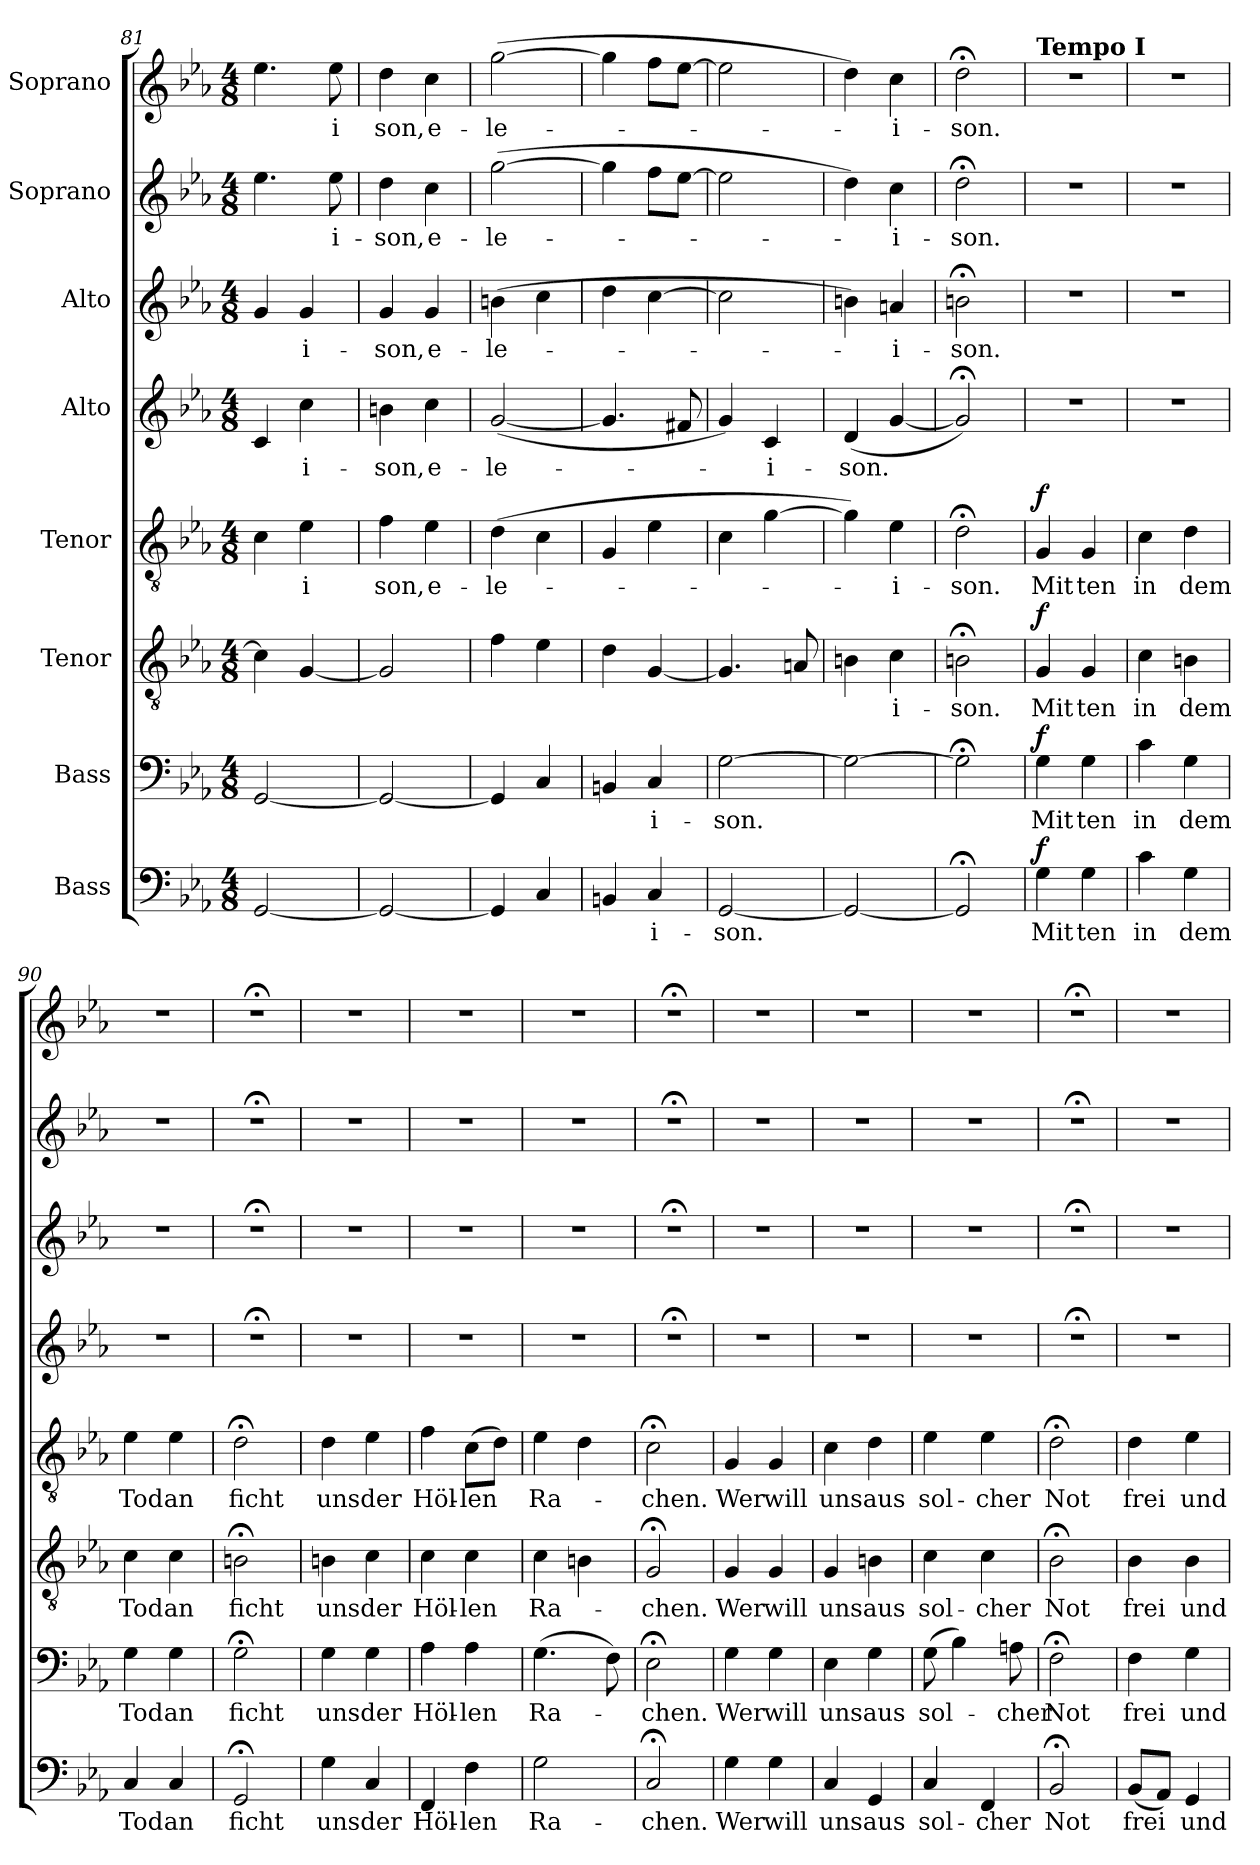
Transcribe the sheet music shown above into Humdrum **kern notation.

**kern	**text	**dynam	**kern	**text	**dynam	**kern	**text	**dynam	**kern	**text	**dynam	**kern	**text	**kern	**text	**kern	**text	**kern	**text
*part8	*part8	*part8	*part7	*part7	*part7	*part6	*part6	*part6	*part5	*part5	*part5	*part4	*part4	*part3	*part3	*part2	*part2	*part1	*part1
*staff8	*staff8	*staff8	*staff7	*staff7	*staff7	*staff6	*staff6	*staff6	*staff5	*staff5	*staff5	*staff4	*staff4	*staff3	*staff3	*staff2	*staff2	*staff1	*staff1
*I"Bass	*	*	*I"Bass	*	*	*I"Tenor	*	*	*I"Tenor	*	*	*I"Alto	*	*I"Alto	*	*I"Soprano	*	*I"Soprano	*
*clefF4	*	*	*clefF4	*	*	*clefGv2	*	*	*clefGv2	*	*	*clefG2	*	*clefG2	*	*clefG2	*	*clefG2	*
*k[b-e-a-]	*	*	*k[b-e-a-]	*	*	*k[b-e-a-]	*	*	*k[b-e-a-]	*	*	*k[b-e-a-]	*	*k[b-e-a-]	*	*k[b-e-a-]	*	*k[b-e-a-]	*
*E-:	*	*	*E-:	*	*	*E-:	*	*	*E-:	*	*	*E-:	*	*E-:	*	*E-:	*	*E-:	*
*M4/8	*	*	*M4/8	*	*	*M4/8	*	*	*M4/8	*	*	*M4/8	*	*M4/8	*	*M4/8	*	*M4/8	*
=81	=81	=81	=81	=81	=81	=81	=81	=81	=81	=81	=81	=81	=81	=81	=81	=81	=81	=81	=81
[2GG/	.	.	[2GG/	.	.	4c\]	.	.	4c\	.	.	4c/	.	4g/	.	4.ee-\	.	4.ee-\	.
!	!	!	!	!	!	!	!	!	!	!LO:LY:b	!	!	!LO:LY:b	!	!LO:LY:b	!	!	!	!
.	.	.	.	.	.	[4G/	.	.	4e-\	-i	.	4cc\	-i-	4g/	-i-	.	.	.	.
!	!	!	!	!	!	!	!	!	!	!	!	!	!	!	!	!	!LO:LY:b	!	!LO:LY:b
.	.	.	.	.	.	.	.	.	.	.	.	.	.	.	.	8ee-\	-i-	8ee-\	-i
=82	=82	=82	=82	=82	=82	=82	=82	=82	=82	=82	=82	=82	=82	=82	=82	=82	=82	=82	=82
!	!	!	!	!	!	!	!	!	!	!LO:LY:b	!	!	!LO:LY:b	!	!LO:LY:b	!	!LO:LY:b	!	!LO:LY:b
2GG/_	.	.	2GG/_	.	.	2G/]	.	.	4f\	son,	.	4bn\	-son,	4g/	-son,	4dd\	-son,	4dd\	son,
!	!	!	!	!	!	!	!	!	!	!LO:LY:b	!	!	!LO:LY:b	!	!LO:LY:b	!	!LO:LY:b	!	!LO:LY:b
.	.	.	.	.	.	.	.	.	4e-\	e-	.	4cc\	e-	4g/	e-	4cc\	e-	4cc\	e-
=83	=83	=83	=83	=83	=83	=83	=83	=83	=83	=83	=83	=83	=83	=83	=83	=83	=83	=83	=83
!	!	!	!	!	!	!	!	!	!	!LO:LY:b	!	!	!LO:LY:b	!	!LO:LY:b	!	!LO:LY:b	!	!LO:LY:b
4GG/]	.	.	4GG/]	.	.	4f\	.	.	(>4d\	-le-	.	(<[2g/	-le-	(>4bn\	-le-	(>[2gg\	-le-	(>[2gg\	-le-
4C/	.	.	4C/	.	.	4e-\	.	.	4c\	.	.	.	.	4cc\	.	.	.	.	.
=84	=84	=84	=84	=84	=84	=84	=84	=84	=84	=84	=84	=84	=84	=84	=84	=84	=84	=84	=84
4BBn/	.	.	4BBn/	.	.	4d\	.	.	4G/	.	.	4.g/]	.	4dd\	.	4gg\]	.	4gg\]	.
!	!LO:LY:b	!	!	!LO:LY:b	!	!	!	!	!	!	!	!	!	!	!	!	!	!	!
4C/	-i-	.	4C/	-i-	.	[4G/	.	.	4e-\	.	.	.	.	[4cc\	.	8ff\L	.	8ff\L	.
.	.	.	.	.	.	.	.	.	.	.	.	8f#X/	.	.	.	[8ee-\J	.	[8ee-\J	.
=85	=85	=85	=85	=85	=85	=85	=85	=85	=85	=85	=85	=85	=85	=85	=85	=85	=85	=85	=85
!	!LO:LY:b	!	!	!LO:LY:b	!	!	!	!	!	!	!	!	!	!	!	!	!	!	!
[2GG/	-son.	.	[2G\	-son.	.	4.G/]	.	.	4c\	.	.	4g/)	.	2cc\]	.	2ee-\]	.	2ee-\]	.
!	!	!	!	!	!	!	!	!	!	!	!	!	!LO:LY:b	!	!	!	!	!	!
.	.	.	.	.	.	.	.	.	[4g\	.	.	4c/	-i-	.	.	.	.	.	.
.	.	.	.	.	.	8An/	.	.	.	.	.	.	.	.	.	.	.	.	.
=86	=86	=86	=86	=86	=86	=86	=86	=86	=86	=86	=86	=86	=86	=86	=86	=86	=86	=86	=86
!	!	!	!	!	!	!	!	!	!	!	!	!	!LO:LY:b	!	!	!	!	!	!
2GG/_	.	.	2G\_	.	.	4Bn\	.	.	4g\])	.	.	(<4d/	-son.	4bn\)	.	4dd\)	.	4dd\)	.
!	!	!	!	!	!	!	!LO:LY:b	!	!	!LO:LY:b	!	!	!	!	!LO:LY:b	!	!LO:LY:b	!	!LO:LY:b
.	.	.	.	.	.	4c\	-i-	.	4e-\	-i-	.	[4g/	.	4an/	-i-	4cc\	-i-	4cc\	-i-
=87	=87	=87	=87	=87	=87	=87	=87	=87	=87	=87	=87	=87	=87	=87	=87	=87	=87	=87	=87
!	!	!	!	!	!	!	!LO:LY:b	!	!	!LO:LY:b	!	!	!	!	!LO:LY:b	!	!LO:LY:b	!	!LO:LY:b
2GG;</]	.	.	2G;<\]	.	.	2Bn;<\	-son.	.	2d;<\	-son.	.	2g;</])	.	2bn;<\	-son.	2dd;<\	-son.	2dd;<\	-son.
=88	=88	=88	=88	=88	=88	=88	=88	=88	=88	=88	=88	=88	=88	=88	=88	=88	=88	=88	=88
!	!	!	!	!	!	!	!	!	!	!	!	!	!	!	!	!	!	!LO:TX:a:B:t=Tempo I	!
!	!LO:LY:b	!LO:DY:a	!	!LO:LY:b	!LO:DY:a	!	!LO:LY:b	!LO:DY:a	!	!LO:LY:b	!LO:DY:a	!	!	!	!	!	!	!	!
4G\	Mit	f	4G\	Mit	f	4G/	Mit	f	4G/	Mit	f	2r	.	2r	.	2r	.	2r	.
!	!LO:LY:b	!	!	!LO:LY:b	!	!	!LO:LY:b	!	!	!LO:LY:b	!	!	!	!	!	!	!	!	!
4G\	ten	.	4G\	ten	.	4G/	ten	.	4G/	ten	.	.	.	.	.	.	.	.	.
=89	=89	=89	=89	=89	=89	=89	=89	=89	=89	=89	=89	=89	=89	=89	=89	=89	=89	=89	=89
!	!LO:LY:b	!	!	!LO:LY:b	!	!	!LO:LY:b	!	!	!LO:LY:b	!	!	!	!	!	!	!	!	!
4c\	in	.	4c\	in	.	4c\	in	.	4c\	in	.	2r	.	2r	.	2r	.	2r	.
!	!LO:LY:b	!	!	!LO:LY:b	!	!	!LO:LY:b	!	!	!LO:LY:b	!	!	!	!	!	!	!	!	!
4G\	dem	.	4G\	dem	.	4Bn\	dem	.	4d\	dem	.	.	.	.	.	.	.	.	.
=90	=90	=90	=90	=90	=90	=90	=90	=90	=90	=90	=90	=90	=90	=90	=90	=90	=90	=90	=90
!	!LO:LY:b	!	!	!LO:LY:b	!	!	!LO:LY:b	!	!	!LO:LY:b	!	!	!	!	!	!	!	!	!
4C/	Tod	.	4G\	Tod	.	4c\	Tod	.	4e-\	Tod	.	2r	.	2r	.	2r	.	2r	.
!	!LO:LY:b	!	!	!LO:LY:b	!	!	!LO:LY:b	!	!	!LO:LY:b	!	!	!	!	!	!	!	!	!
4C/	an	.	4G\	an	.	4c\	an	.	4e-\	an	.	.	.	.	.	.	.	.	.
=91	=91	=91	=91	=91	=91	=91	=91	=91	=91	=91	=91	=91	=91	=91	=91	=91	=91	=91	=91
!	!LO:LY:b	!	!	!LO:LY:b	!	!	!LO:LY:b	!	!	!LO:LY:b	!	!	!	!	!	!	!	!	!
2GG;</	ficht	.	2G;<\	ficht	.	2Bn;<\	ficht	.	2d;<\	ficht	.	2r;<	.	2r;<	.	2r;<	.	2r;<	.
!!LO:PB:g=z
=92	=92	=92	=92	=92	=92	=92	=92	=92	=92	=92	=92	=92	=92	=92	=92	=92	=92	=92	=92
!	!LO:LY:b	!	!	!LO:LY:b	!	!	!LO:LY:b	!	!	!LO:LY:b	!	!	!	!	!	!	!	!	!
4G\	uns	.	4G\	uns	.	4Bn\	uns	.	4d\	uns	.	2r	.	2r	.	2r	.	2r	.
!	!LO:LY:b	!	!	!LO:LY:b	!	!	!LO:LY:b	!	!	!LO:LY:b	!	!	!	!	!	!	!	!	!
4C/	der	.	4G\	der	.	4c\	der	.	4e-\	der	.	.	.	.	.	.	.	.	.
=93	=93	=93	=93	=93	=93	=93	=93	=93	=93	=93	=93	=93	=93	=93	=93	=93	=93	=93	=93
!	!LO:LY:b	!	!	!LO:LY:b	!	!	!LO:LY:b	!	!	!LO:LY:b	!	!	!	!	!	!	!	!	!
4FF/	Höl-	.	4A-\	Höl-	.	4c\	Höl-	.	4f\	Höl-	.	2r	.	2r	.	2r	.	2r	.
!	!LO:LY:b	!	!	!LO:LY:b	!	!	!LO:LY:b	!	!	!LO:LY:b	!	!	!	!	!	!	!	!	!
4F\	-len	.	4A-\	-len	.	4c\	-len	.	(>8c\L	-len	.	.	.	.	.	.	.	.	.
.	.	.	.	.	.	.	.	.	8d\J)	.	.	.	.	.	.	.	.	.	.
=94	=94	=94	=94	=94	=94	=94	=94	=94	=94	=94	=94	=94	=94	=94	=94	=94	=94	=94	=94
!	!LO:LY:b	!	!	!LO:LY:b	!	!	!LO:LY:b	!	!	!LO:LY:b	!	!	!	!	!	!	!	!	!
2G\	Ra-	.	(>4.G\	Ra-	.	4c\	Ra-	.	4e-\	Ra-	.	2r	.	2r	.	2r	.	2r	.
.	.	.	.	.	.	4Bn\	.	.	4d\	.	.	.	.	.	.	.	.	.	.
.	.	.	8F\)	.	.	.	.	.	.	.	.	.	.	.	.	.	.	.	.
=95	=95	=95	=95	=95	=95	=95	=95	=95	=95	=95	=95	=95	=95	=95	=95	=95	=95	=95	=95
!	!LO:LY:b	!	!	!LO:LY:b	!	!	!LO:LY:b	!	!	!LO:LY:b	!	!	!	!	!	!	!	!	!
2C;</	-chen.	.	2E-;<\	-chen.	.	2G;</	-chen.	.	2c;<\	-chen.	.	2r;<	.	2r;<	.	2r;<	.	2r;<	.
=96	=96	=96	=96	=96	=96	=96	=96	=96	=96	=96	=96	=96	=96	=96	=96	=96	=96	=96	=96
!	!LO:LY:b	!	!	!LO:LY:b	!	!	!LO:LY:b	!	!	!LO:LY:b	!	!	!	!	!	!	!	!	!
4G\	Wer	.	4G\	Wer	.	4G/	Wer	.	4G/	Wer	.	2r	.	2r	.	2r	.	2r	.
!	!LO:LY:b	!	!	!LO:LY:b	!	!	!LO:LY:b	!	!	!LO:LY:b	!	!	!	!	!	!	!	!	!
4G\	will	.	4G\	will	.	4G/	will	.	4G/	will	.	.	.	.	.	.	.	.	.
=97	=97	=97	=97	=97	=97	=97	=97	=97	=97	=97	=97	=97	=97	=97	=97	=97	=97	=97	=97
!	!LO:LY:b	!	!	!LO:LY:b	!	!	!LO:LY:b	!	!	!LO:LY:b	!	!	!	!	!	!	!	!	!
4C/	uns	.	4E-\	uns	.	4G/	uns	.	4c\	uns	.	2r	.	2r	.	2r	.	2r	.
!	!LO:LY:b	!	!	!LO:LY:b	!	!	!LO:LY:b	!	!	!LO:LY:b	!	!	!	!	!	!	!	!	!
4GG/	aus	.	4G\	aus	.	4Bn\	aus	.	4d\	aus	.	.	.	.	.	.	.	.	.
=98	=98	=98	=98	=98	=98	=98	=98	=98	=98	=98	=98	=98	=98	=98	=98	=98	=98	=98	=98
!	!LO:LY:b	!	!	!LO:LY:b	!	!	!LO:LY:b	!	!	!LO:LY:b	!	!	!	!	!	!	!	!	!
4C/	sol-	.	(>8G\	sol-	.	4c\	sol-	.	4e-\	sol-	.	2r	.	2r	.	2r	.	2r	.
.	.	.	4B-\)	.	.	.	.	.	.	.	.	.	.	.	.	.	.	.	.
!	!LO:LY:b	!	!	!	!	!	!LO:LY:b	!	!	!LO:LY:b	!	!	!	!	!	!	!	!	!
4FF/	cher	.	.	.	.	4c\	-cher	.	4e-\	-cher	.	.	.	.	.	.	.	.	.
!	!	!	!	!LO:LY:b	!	!	!	!	!	!	!	!	!	!	!	!	!	!	!
.	.	.	8An\	cher	.	.	.	.	.	.	.	.	.	.	.	.	.	.	.
=99	=99	=99	=99	=99	=99	=99	=99	=99	=99	=99	=99	=99	=99	=99	=99	=99	=99	=99	=99
!	!LO:LY:b	!	!	!LO:LY:b	!	!	!LO:LY:b	!	!	!LO:LY:b	!	!	!	!	!	!	!	!	!
2BB-;</	-Not	.	2F;<\	-Not	.	2B-;<\	-Not	.	2d;<\	-Not	.	2r;<	.	2r;<	.	2r;<	.	2r;<	.
=100	=100	=100	=100	=100	=100	=100	=100	=100	=100	=100	=100	=100	=100	=100	=100	=100	=100	=100	=100
!	!LO:LY:b	!	!	!LO:LY:b	!	!	!LO:LY:b	!	!	!LO:LY:b	!	!	!	!	!	!	!	!	!
(<8BB-/L	frei	.	4F\	frei	.	4B-\	frei	.	4d\	frei	.	2r	.	2r	.	2r	.	2r	.
8AA-/J)	.	.	.	.	.	.	.	.	.	.	.	.	.	.	.	.	.	.	.
!	!LO:LY:b	!	!	!LO:LY:b	!	!	!LO:LY:b	!	!	!LO:LY:b	!	!	!	!	!	!	!	!	!
4GG/	und	.	4G\	und	.	4B-\	und	.	4e-\	und	.	.	.	.	.	.	.	.	.
=	=	=	=	=	=	=	=	=	=	=	=	=	=	=	=	=	=	=	=
*-	*-	*-	*-	*-	*-	*-	*-	*-	*-	*-	*-	*-	*-	*-	*-	*-	*-	*-	*-
